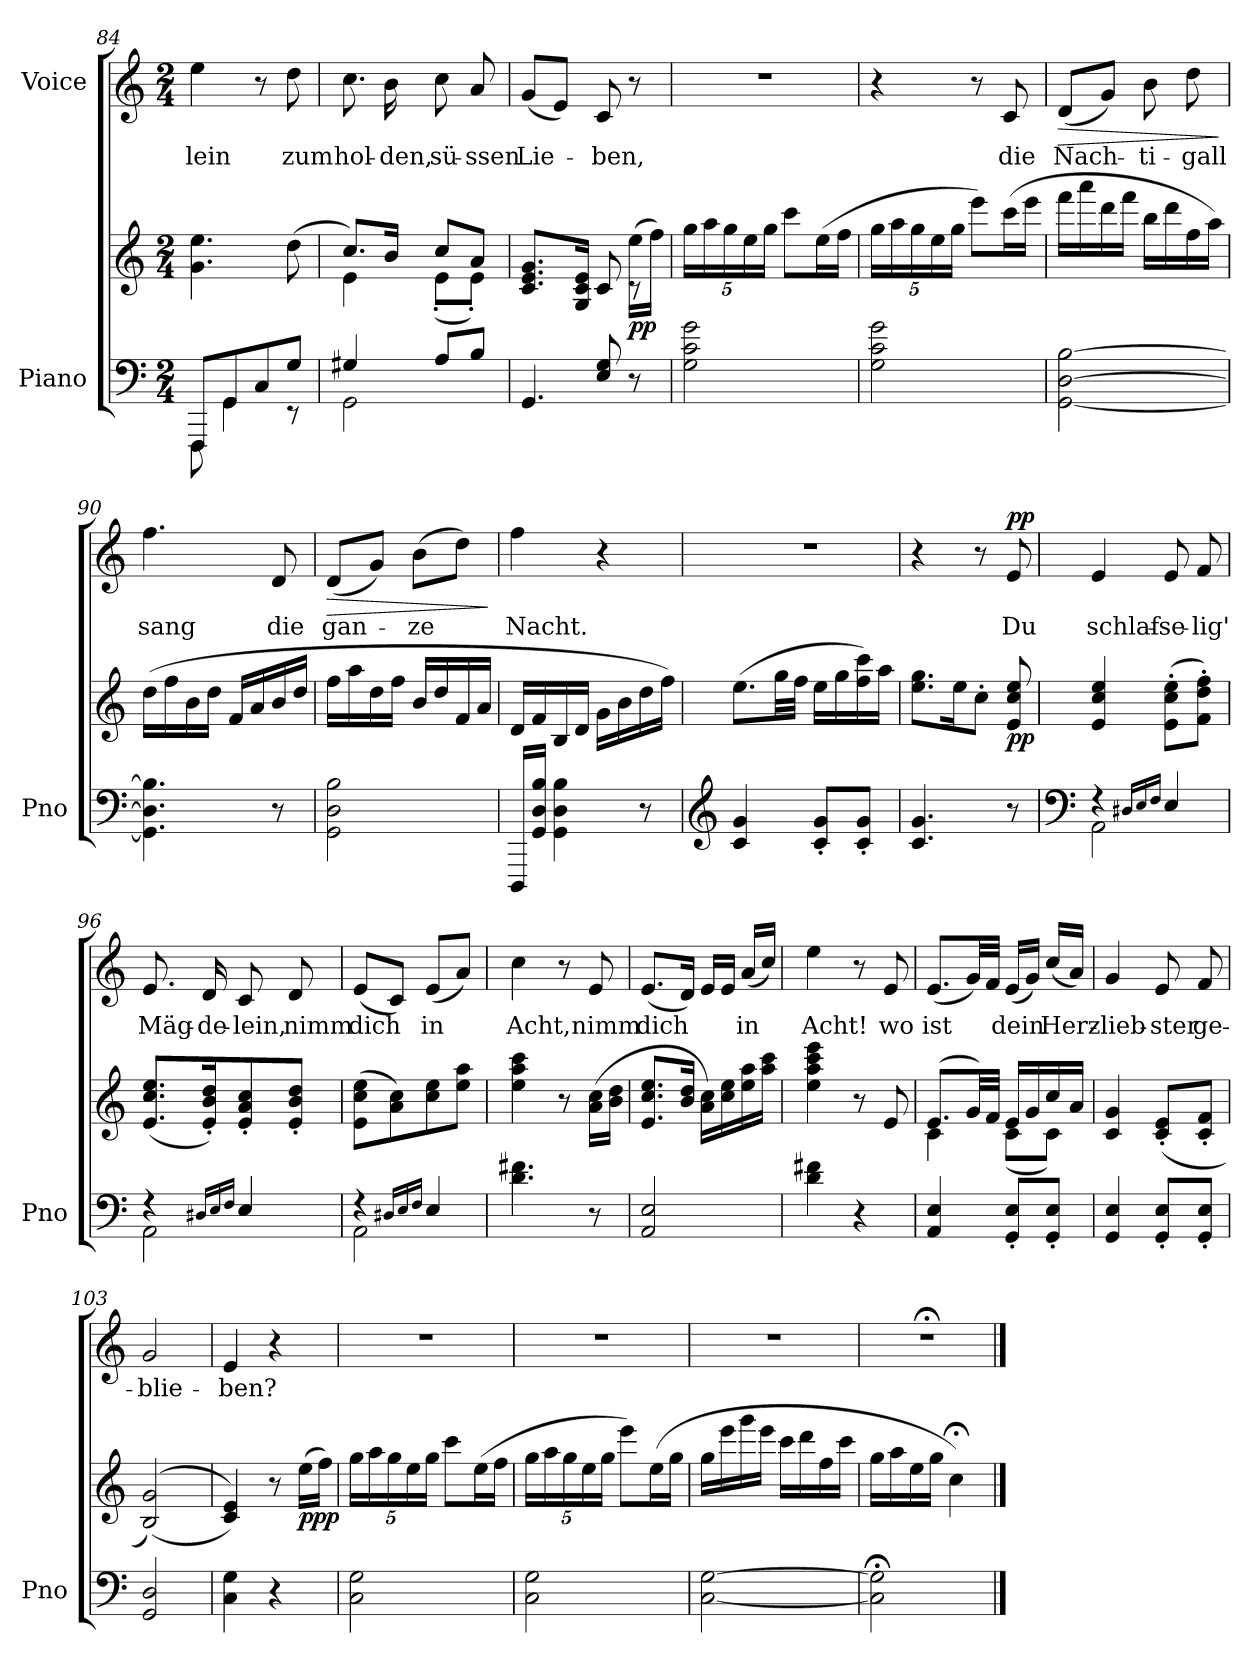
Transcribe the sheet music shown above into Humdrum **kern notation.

**kern	**kern	**dynam	**kern	**text	**dynam
*part2	*part2	*part2	*part1	*part1	*part1
*staff3	*staff2	*staff2/3	*staff1	*staff1	*staff1
*I"Piano	*	*	*I"Voice	*	*
*I'Pno	*	*	*	*	*
*clefF4	*clefG2	*	*clefG2	*	*
*k[]	*k[]	*	*k[]	*	*
*M2/4	*M2/4	*	*M2/4	*	*
=84	=84	=84	=84	=84	=84
*^	*	*	*	*	*
!	!	!	!	!	!LO:LY:b	!
8FFF/L	8FFF\	4.g\ 4.ee\	.	4ee\	-lein	.
8GG/	4GG\	.	.	.	.	.
8C/	.	.	.	8r	.	.
!	!	!	!	!	!LO:LY:b	!
8G/J	8r	(8dd\	.	8dd\	zum	.
=85	=85	=85	=85	=85	=85	=85
*	*	*^	*	*	*	*
!	!	!	!	!	!	!LO:LY:b	!
4G#X/	2GG\	8.cc/L)	4e\	.	8.cc\	hol-	.
!	!	!	!	!	!	!LO:LY:b	!
.	.	16b/Jk	.	.	16b\	-den,	.
!	!	!	!	!	!	!LO:LY:b	!
8A/L	.	8cc/L	(>8e'\L	.	8cc\	sü-	.
!	!	!	!	!	!	!LO:LY:b	!
8B/J	.	8a/J	8e'\J)	.	8a/	-ssen	.
=86	=86	=86	=86	=86	=86	=86	=86
!	!	!	!	!	!	!LO:LY:b	!
4ryy	4.GG/	8.c/ 8.e/ 8.g/L	4.ryy	.	(8g/L	Lie-	.
.	.	.	.	.	8e/J)	.	.
.	.	16G/ 16c/ 16e/Jk	.	.	.	.	.
!	!	!	!	!	!	!LO:LY:b	!
8E/ 8G/	.	8c/	.	.	8c/	-ben,	.
!	!	!	!	!LO:DY:b	!	!	!
8ryy	8r	(>16ee\LL	8r	pp	8r	.	.
.	.	16ff\JJ)	.	.	.	.	.
*v	*v	*	*	*	*	*	*
*	*v	*v	*	*	*	*
!!LO:PB:g=z
=87	=87	=87	=87	=87	=87
*	*Xbrackettup	*	*	*	*
2G\ 2c\ 2g\	20gg\LL	.	2r	.	.
.	20aa\	.	.	.	.
.	20gg\	.	.	.	.
.	20ee\	.	.	.	.
.	20gg\JJ	.	.	.	.
.	8ccc\L	.	.	.	.
.	(16ee\L	.	.	.	.
.	16ff\JJ	.	.	.	.
=88	=88	=88	=88	=88	=88
2G\ 2c\ 2g\	20gg\LL	.	4r	.	.
.	20aa\	.	.	.	.
.	20gg\	.	.	.	.
.	20ee\	.	.	.	.
.	20gg\JJ	.	.	.	.
.	8eee\L)	.	8r	.	.
!	!	!	!	!LO:LY:b	!
.	(16ccc\L	.	8c/	die	.
.	16eee\JJ	.	.	.	.
=89	=89	=89	=89	=89	=89
!	!	!	!	!LO:LY:b	!LO:HP:b
[2GG\ [2D\ [2B\	16fff\LL	.	(8d/L	Nach-	>
.	16aaa\	.	.	.	.
.	16ddd\	.	8g/J)	.	.
.	16fff\JJ	.	.	.	.
!	!	!	!	!LO:LY:b	!
.	16bb\LL	.	8b\	-ti-	.
.	16ddd\	.	.	.	.
!	!	!	!	!LO:LY:b	!
.	16ff\	.	8dd\	-gall	.
.	16aa\JJ)	.	.	.	.
.	.	.	.	.	]
=90	=90	=90	=90	=90	=90
!	!	!	!	!LO:LY:b	!
4.GG\] 4.D\] 4.B\]	(16dd\LL	.	4.ff\	sang	.
.	16ff\	.	.	.	.
.	16b\	.	.	.	.
.	16dd\JJ	.	.	.	.
.	16f/LL	.	.	.	.
.	16a/	.	.	.	.
!	!	!	!	!LO:LY:b	!
8r	16b/	.	8d/	die	.
.	16dd/JJ	.	.	.	.
=91	=91	=91	=91	=91	=91
!	!	!	!	!LO:LY:b	!LO:HP:b
2GG\ 2D\ 2B\	16ff\LL	.	(8d/L	gan-	>
.	16aa\	.	.	.	.
.	16dd\	.	8g/J)	.	.
.	16ff\JJ	.	.	.	.
!	!	!	!	!LO:LY:b	!
.	16b/LL	.	(8b\L	-ze	.
.	16dd/	.	.	.	.
.	16f/	.	8dd\J)	.	.
.	16a/JJ	.	.	.	.
.	.	.	.	.	]
!!LO:LB:g=z
=92	=92	=92	=92	=92	=92
!	!	!	!	!LO:LY:b	!
16DDD/LL	16d/LL	.	4ff\	Nacht.	.
16GG/ 16D/ 16B/JJ	16f/	.	.	.	.
4GG\ 4D\ 4B\	16B/	.	.	.	.
.	16d/JJ	.	.	.	.
.	16g\LL	.	4r	.	.
.	16b\	.	.	.	.
8r	16dd\	.	.	.	.
.	16ff\JJ)	.	.	.	.
=93	=93	=93	=93	=93	=93
*clefG2	*	*	*	*	*
4c/ 4g/	(8.ee\L	.	2r	.	.
.	32gg\LL	.	.	.	.
.	32ff\JJJ	.	.	.	.
8c/' 8g/'L	16ee\LL	.	.	.	.
.	16gg\	.	.	.	.
8c/' 8g/'J	16ff\ 16ccc\)	.	.	.	.
.	16aa\JJ	.	.	.	.
=94	=94	=94	=94	=94	=94
4.c/ 4.g/	8.ee\ 8.gg\L	.	4r	.	.
.	16ee\K	.	.	.	.
.	8cc'\J	.	8r	.	.
!	!	!LO:DY:b	!	!LO:LY:b	!LO:DY:a
8r	8e/ 8cc/ 8ee/	pp	8e/	Du	pp
=95	=95	=95	=95	=95	=95
*clefF4	*	*	*	*	*
*^	*	*	*	*	*
!	!	!	!	!	!LO:LY:b	!
4r	2AA\	4e/ 4cc/ 4ee/	.	4e/	schlaf-	.
16qD#X/LL	.	.	.	.	.	.
16qE/	.	.	.	.	.	.
16qF/JJ	.	.	.	.	.	.
!	!	!	!	!	!LO:LY:b	!
4E/	.	(8e\' 8cc\' 8ee\'L	.	8e/	-se-	.
!	!	!	!	!	!LO:LY:b	!
.	.	8f\' 8dd\' 8ff\'J)	.	8f/	-lig'	.
=96	=96	=96	=96	=96	=96	=96
!	!	!	!	!	!LO:LY:b	!
4r	2AA\	(8.e/ 8.cc/ 8.ee/L	.	8.e/	Mäg-	.
!	!	!	!	!	!LO:LY:b	!
.	.	16e/' 16b/' 16dd/'K)	.	16d/	-de-	.
16qD#X/LL	.	.	.	.	.	.
16qE/	.	.	.	.	.	.
16qF/JJ	.	.	.	.	.	.
!	!	!	!	!	!LO:LY:b	!
4E/	.	8e/' 8a/' 8cc/'	.	8c/	-lein,	.
!	!	!	!	!	!LO:LY:b	!
.	.	8e/' 8b/' 8dd/'J	.	8d/	nimm	.
!!LO:LB:g=z
=97	=97	=97	=97	=97	=97	=97
!	!	!	!	!	!LO:LY:b	!
4r	2AA\	(8e\ 8cc\ 8ee\L	.	(8e/L	dich	.
.	.	8a\ 8cc\)	.	8c/J)	.	.
16qD#X/LL	.	.	.	.	.	.
16qE/	.	.	.	.	.	.
16qF/JJ	.	.	.	.	.	.
!	!	!	!	!	!LO:LY:b	!
4E/	.	8cc\ 8ee\	.	(8e/L	in	.
.	.	8ee\ 8aa\J	.	8a/J)	.	.
*v	*v	*	*	*	*	*
=98	=98	=98	=98	=98	=98
!	!	!	!	!LO:LY:b	!
4.d\ 4.f#X\	4ee\ 4aa\ 4ccc\	.	4cc\	Acht,	.
.	8r	.	8r	.	.
!	!	!	!	!LO:LY:b	!
8r	(16a\ 16cc\LL	.	8e/	nimm	.
.	16b\ 16dd\JJ	.	.	.	.
=99	=99	=99	=99	=99	=99
!	!	!	!	!LO:LY:b	!
2AA/ 2E/	8.e/ 8.cc/ 8.ee/L	.	(8.e/L	dich	.
.	16b/ 16dd/Jk	.	16d/Jk)	.	.
.	16a\ 16cc\LL)	.	16e/LL	.	.
.	16cc\ 16ee\	.	16e/JJ	.	.
!	!	!	!	!LO:LY:b	!
.	16ee\ 16aa\	.	(16a/LL	-in	.
.	16aa\ 16ccc\JJ	.	16cc/JJ)	.	.
=100	=100	=100	=100	=100	=100
!	!	!	!	!LO:LY:b	!
4d\ 4f#X\	4ee\ 4aa\ 4ccc\ 4eee\	.	4ee\	Acht!	.
4r	8r	.	8r	.	.
!	!	!	!	!LO:LY:b	!
.	8e/	.	8e/	wo	.
=101	=101	=101	=101	=101	=101
*	*^	*	*	*	*
!	!	!	!	!	!LO:LY:b	!
4AA/ 4E/	(8.e/L	4c\	.	(8.e/L	ist	.
.	32g/LL)	.	.	32g/LL)	.	.
.	32f/JJJ	.	.	32f/JJJ	.	.
!	!	!	!	!	!LO:LY:b	!
8GG/' 8E/'L	16e/LL	(8c\L	.	(16e/LL	dein	.
.	16g/	.	.	16g/JJ)	.	.
!	!	!	!	!	!LO:LY:b	!
8GG/' 8E/'J	16cc/	8c\J)	.	(16cc/LL	Herz-	.
.	16a/JJ	.	.	16a/JJ)	.	.
*	*v	*v	*	*	*	*
!!LO:LB:g=z
=102	=102	=102	=102	=102	=102
!	!	!	!	!LO:LY:b	!
4GG/ 4E/	4c/ 4g/	.	4g/	-lieb-	.
!	!	!	!	!LO:LY:b	!
8GG/' 8E/'L	(8c/' 8e/'L	.	8e/	-ster	.
!	!	!	!	!LO:LY:b	!
8GG/' 8E/'J	8c/' 8f/'J	.	8f/	ge-	.
=103	=103	=103	=103	=103	=103
!	!	!	!	!LO:LY:b	!
2GG/ 2D/	(>(2B/ 2g/)	.	2g/	-blie-	.
=104	=104	=104	=104	=104	=104
!	!	!	!	!LO:LY:b	!
4C\ 4G\	4c/ 4e/))	.	4e/	-ben?	.
4r	8r	.	4r	.	.
!	!	!LO:DY:b	!	!	!
.	(16ee\LL	ppp	.	.	.
.	16ff\JJ)	.	.	.	.
=105	=105	=105	=105	=105	=105
2C\ 2G\	20gg\LL	.	2r	.	.
.	20aa\	.	.	.	.
.	20gg\	.	.	.	.
.	20ee\	.	.	.	.
.	20gg\JJ	.	.	.	.
.	8ccc\L	.	.	.	.
.	(16ee\L	.	.	.	.
.	16ff\JJ	.	.	.	.
=106	=106	=106	=106	=106	=106
2C\ 2G\	20gg\LL	.	2r	.	.
.	20aa\	.	.	.	.
.	20gg\	.	.	.	.
.	20ee\	.	.	.	.
.	20gg\JJ	.	.	.	.
.	8eee\L)	.	.	.	.
.	(16ee\L	.	.	.	.
.	16gg\JJ	.	.	.	.
=107	=107	=107	=107	=107	=107
[2C\ [2G\	16gg\LL	.	2r	.	.
.	16eee\	.	.	.	.
.	16ggg\	.	.	.	.
.	16eee\JJ	.	.	.	.
.	16ccc\LL	.	.	.	.
.	16ddd\	.	.	.	.
.	16ff\	.	.	.	.
.	16ccc\JJ	.	.	.	.
!!LO:PB:g=z
=108	=108	=108	=108	=108	=108
2C\];< 2G\];<	16gg\LL	.	2r;<	.	.
.	16aa\	.	.	.	.
.	16ee\	.	.	.	.
.	16gg\JJ	.	.	.	.
.	4cc;<\)	.	.	.	.
==	==	==	==	==	==
*-	*-	*-	*-	*-	*-
